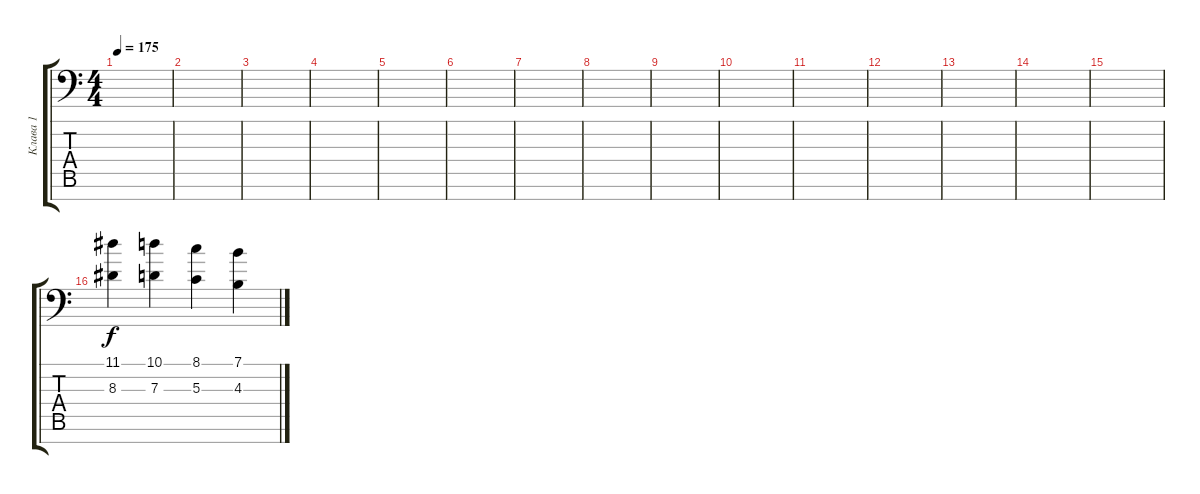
\track ("Клава 1" "Клава 1") {instrument pad4choir}
\staff {score tabs}
\tuning (E4 B3 G3 D3 A2 E2 A1) {hide}
\ts (4 4)
\tempo 175
\clef f4
\ks c
|
|
|
|
|
|
|
|
|
|
|
|
|
|
|
(11.1 8.3).4 (10.1 7.3).4 (8.1 5.3).4 (7.1 4.3).4
